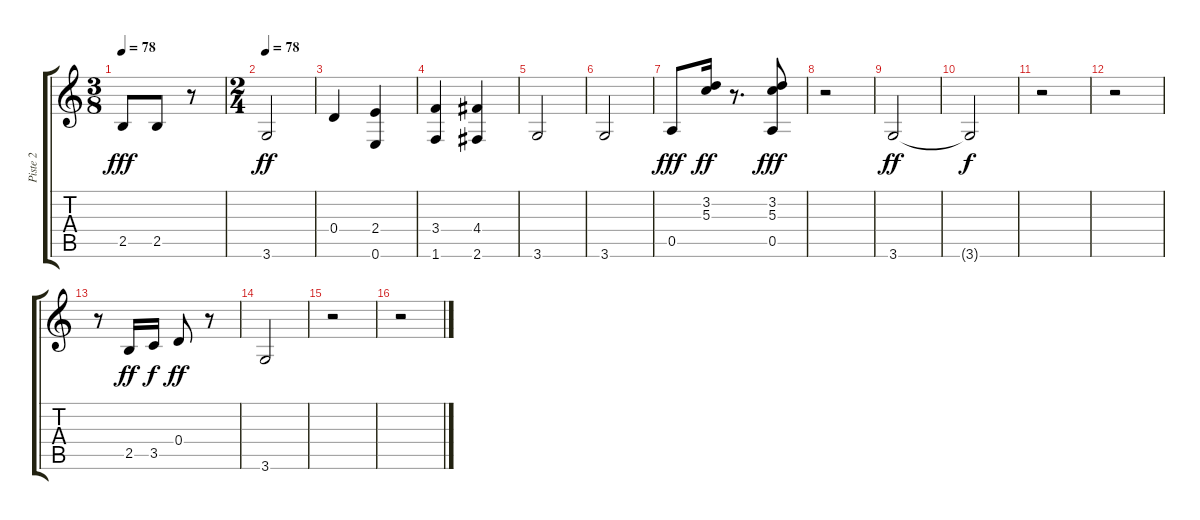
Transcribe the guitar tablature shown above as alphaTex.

\track ("Piste 2" "Piste 2") {instrument acousticguitarnylon}
\staff {score tabs}
\tuning (E4 B3 G3 D3 A2 E2) {hide}
\ts (3 8)
\tempo 78
\clef g2
\ks c
2.5.8{dy fff} 2.5.8 r.8 |
\ts (2 4)
\tempo 78
3.6.2{dy ff} |
0.4.4 (2.4 0.6).4 |
(3.4 1.6).4 (4.4 2.6).4 |
3.6.2 |
3.6.2 |
0.5.8{dy fff} (3.2 5.3).16{dy ff} r.8{d} (3.2 5.3 0.5).8{dy fff} |
r.2 |
3.6.2{dy ff} |
3.6{t}.2{dy f} |
r.2 |
r.2 |
r.8 2.5.16{dy ff} 3.5.16{dy f} 0.4.8{dy ff} r.8 |
3.6.2 |
r.2 |
r.2
